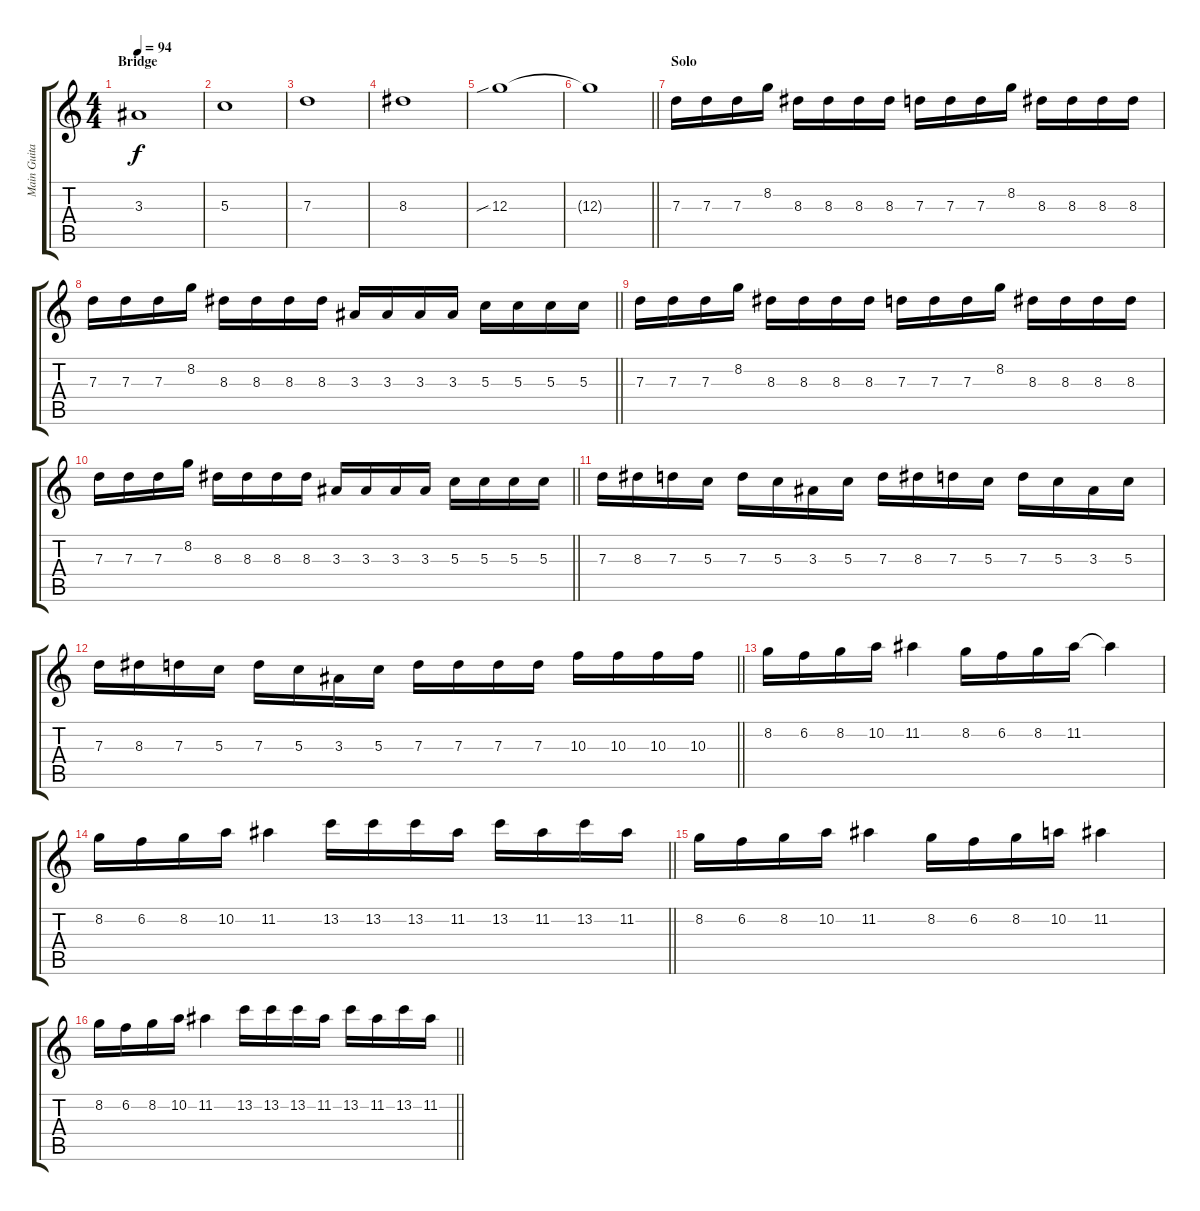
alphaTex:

\track ("Main Guitar" "Main Guita") {instrument overdrivenguitar}
\staff {score tabs}
\tuning (E4 B3 G3 D3 A2 E2) {hide}
\ts (4 4)
\section ("" "Bridge")
\tempo 94
\clef g2
\ks c
3.3.1{dy f} |
5.3.1 |
7.3.1 |
8.3.1 |
12.3{sib}.1 |
\barLineRight lightlight
12.3{t}.1 |
\section ("" "Solo")
7.3.16 7.3.16 7.3.16 8.2.16 8.3.16 8.3.16 8.3.16 8.3.16 7.3.16 7.3.16 7.3.16 8.2.16 8.3.16 8.3.16 8.3.16 8.3.16 |
\barLineRight lightlight
7.3.16 7.3.16 7.3.16 8.2.16 8.3.16 8.3.16 8.3.16 8.3.16 3.3.16 3.3.16 3.3.16 3.3.16 5.3.16 5.3.16 5.3.16 5.3.16 |
7.3.16 7.3.16 7.3.16 8.2.16 8.3.16 8.3.16 8.3.16 8.3.16 7.3.16 7.3.16 7.3.16 8.2.16 8.3.16 8.3.16 8.3.16 8.3.16 |
\barLineRight lightlight
7.3.16 7.3.16 7.3.16 8.2.16 8.3.16 8.3.16 8.3.16 8.3.16 3.3.16 3.3.16 3.3.16 3.3.16 5.3.16 5.3.16 5.3.16 5.3.16 |
7.3.16 8.3.16 7.3.16 5.3.16 7.3.16 5.3.16 3.3.16 5.3.16 7.3.16 8.3.16 7.3.16 5.3.16 7.3.16 5.3.16 3.3.16 5.3.16 |
\barLineRight lightlight
7.3.16 8.3.16 7.3.16 5.3.16 7.3.16 5.3.16 3.3.16 5.3.16 7.3.16 7.3.16 7.3.16 7.3.16 10.3.16 10.3.16 10.3.16 10.3.16 |
8.2.16 6.2.16 8.2.16 10.2.16 11.2.4 8.2.16 6.2.16 8.2.16 11.2.16 11.2{t}.4 |
\barLineRight lightlight
8.2.16 6.2.16 8.2.16 10.2.16 11.2.4 13.2.16 13.2.16 13.2.16 11.2.16 13.2.16 11.2.16 13.2.16 11.2.16 |
8.2.16 6.2.16 8.2.16 10.2.16 11.2.4 8.2.16 6.2.16 8.2.16 10.2.16 11.2.4 |
\barLineRight lightlight
8.2.16 6.2.16 8.2.16 10.2.16 11.2.4 13.2.16 13.2.16 13.2.16 11.2.16 13.2.16 11.2.16 13.2.16 11.2.16
